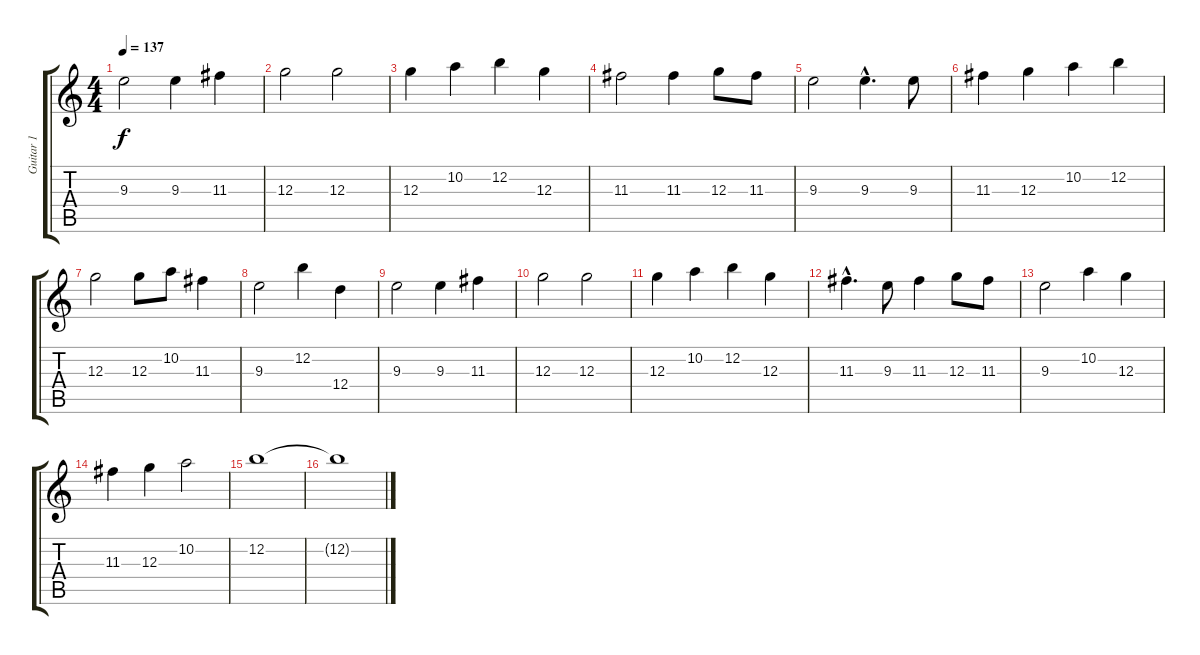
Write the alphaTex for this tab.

\track ("Guitar 1" "Guitar 1") {instrument acousticguitarsteel}
\staff {score tabs}
\tuning (E4 B3 G3 D3 A2 E2) {hide}
\ts (4 4)
\tempo 137
\clef g2
\ks c
9.3.2{dy f} 9.3.4 11.3.4 |
12.3.2 12.3.2 |
12.3.4 10.2.4 12.2.4 12.3.4 |
11.3.2 11.3.4 12.3.8 11.3.8 |
9.3.2 9.3{hac}.4{d} 9.3.8 |
11.3.4 12.3.4 10.2.4 12.2.4 |
12.3.2 12.3.8 10.2.8 11.3.4 |
9.3.2 12.2.4 12.4.4 |
9.3.2 9.3.4 11.3.4 |
12.3.2 12.3.2 |
12.3.4 10.2.4 12.2.4 12.3.4 |
11.3{hac}.4{d} 9.3.8 11.3.4 12.3.8 11.3.8 |
9.3.2 10.2.4 12.3.4 |
11.3.4 12.3.4 10.2.2 |
12.2.1 |
12.2{t}.1
